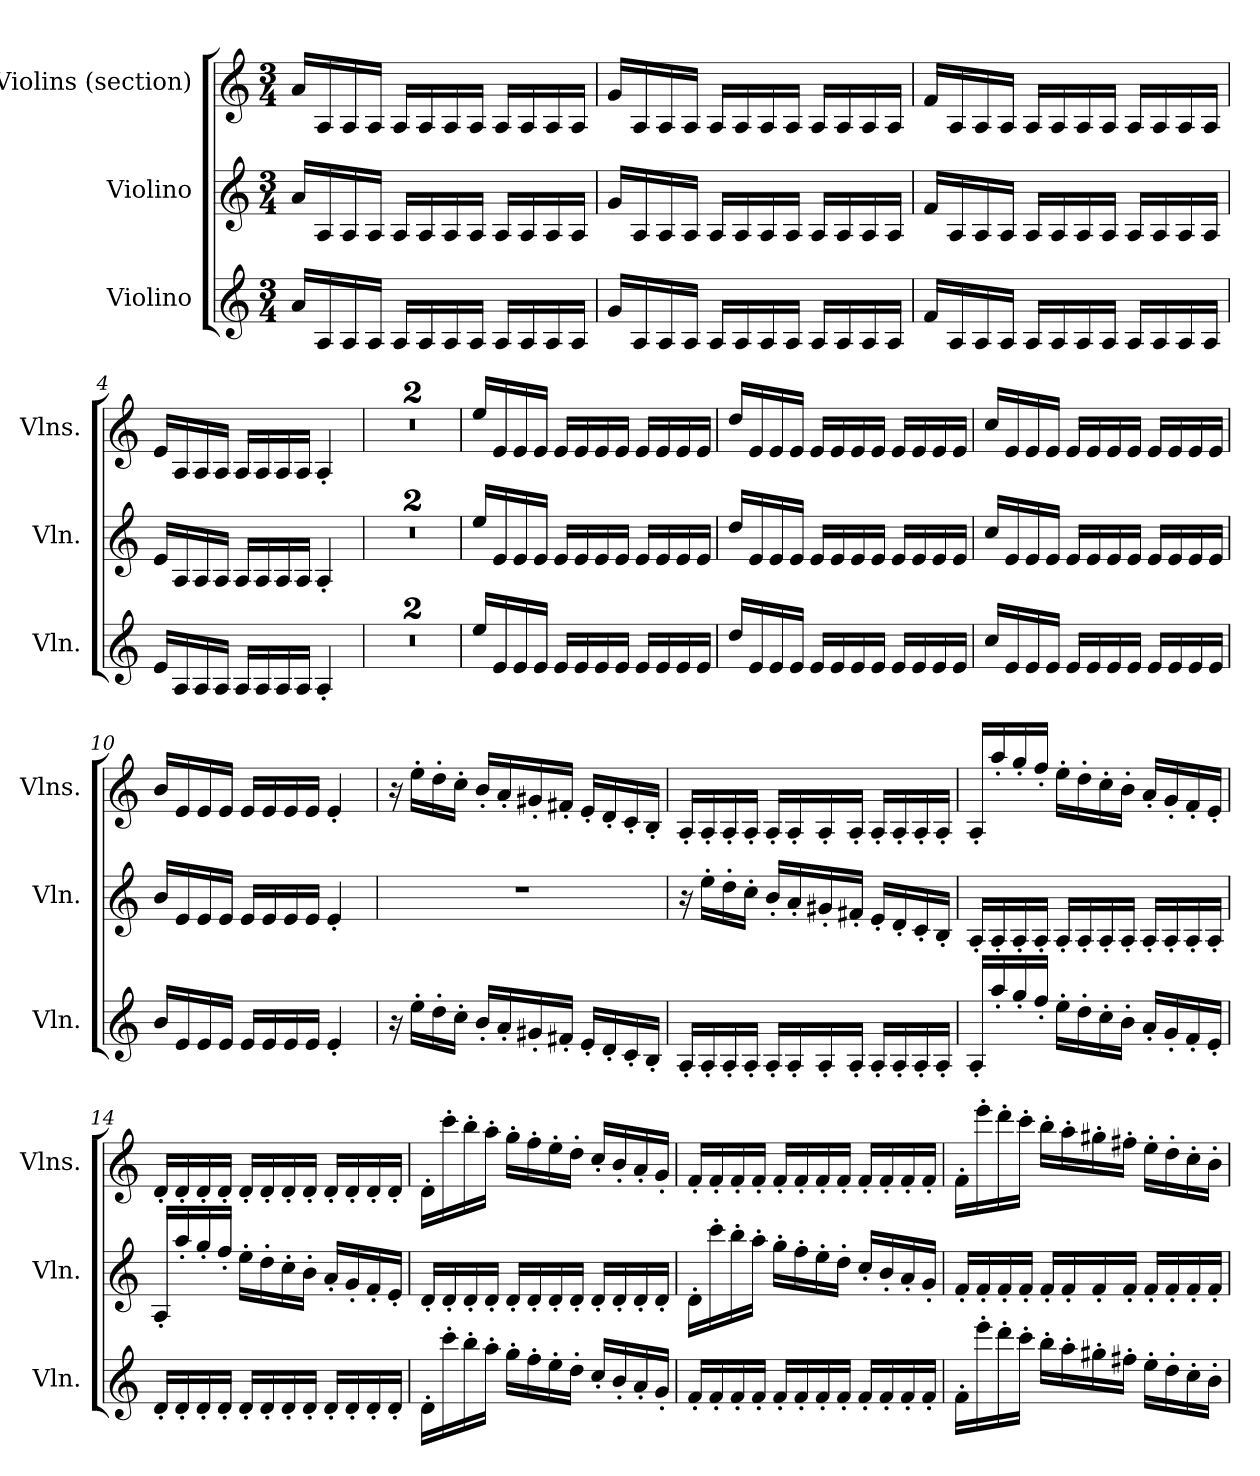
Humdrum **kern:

**kern	**kern	**kern
*part3	*part2	*part1
*staff3	*staff2	*staff1
*I"Violino	*I"Violino	*I"Violins (section)
*I'Vln.	*I'Vln.	*I'Vlns.
*clefG2	*clefG2	*clefG2
*k[]	*k[]	*k[]
*M3/4	*M3/4	*M3/4
*MM120	*MM120	*MM120
=1	=1	=1
16a/LL	16a/LL	16a/LL
16A/	16A/	16A/
16A/	16A/	16A/
16A/JJ	16A/JJ	16A/JJ
16A/LL	16A/LL	16A/LL
16A/	16A/	16A/
16A/	16A/	16A/
16A/JJ	16A/JJ	16A/JJ
16A/LL	16A/LL	16A/LL
16A/	16A/	16A/
16A/	16A/	16A/
16A/JJ	16A/JJ	16A/JJ
=2	=2	=2
16g/LL	16g/LL	16g/LL
16A/	16A/	16A/
16A/	16A/	16A/
16A/JJ	16A/JJ	16A/JJ
16A/LL	16A/LL	16A/LL
16A/	16A/	16A/
16A/	16A/	16A/
16A/JJ	16A/JJ	16A/JJ
16A/LL	16A/LL	16A/LL
16A/	16A/	16A/
16A/	16A/	16A/
16A/JJ	16A/JJ	16A/JJ
!!LO:LB:g=z
=3	=3	=3
16f/LL	16f/LL	16f/LL
16A/	16A/	16A/
16A/	16A/	16A/
16A/JJ	16A/JJ	16A/JJ
16A/LL	16A/LL	16A/LL
16A/	16A/	16A/
16A/	16A/	16A/
16A/JJ	16A/JJ	16A/JJ
16A/LL	16A/LL	16A/LL
16A/	16A/	16A/
16A/	16A/	16A/
16A/JJ	16A/JJ	16A/JJ
=4	=4	=4
16e/LL	16e/LL	16e/LL
16A/	16A/	16A/
16A/	16A/	16A/
16A/JJ	16A/JJ	16A/JJ
16A/LL	16A/LL	16A/LL
16A/	16A/	16A/
16A/	16A/	16A/
16A/JJ	16A/JJ	16A/JJ
4A'/	4A'/	4A'/
=5	=5	=5
2.r	2.r	2.r
=6	=6	=6
2.r	2.r	2.r
!!LO:LB:g=z
=7	=7	=7
16ee/LL	16ee/LL	16ee/LL
16e/	16e/	16e/
16e/	16e/	16e/
16e/JJ	16e/JJ	16e/JJ
16e/LL	16e/LL	16e/LL
16e/	16e/	16e/
16e/	16e/	16e/
16e/JJ	16e/JJ	16e/JJ
16e/LL	16e/LL	16e/LL
16e/	16e/	16e/
16e/	16e/	16e/
16e/JJ	16e/JJ	16e/JJ
=8	=8	=8
16dd/LL	16dd/LL	16dd/LL
16e/	16e/	16e/
16e/	16e/	16e/
16e/JJ	16e/JJ	16e/JJ
16e/LL	16e/LL	16e/LL
16e/	16e/	16e/
16e/	16e/	16e/
16e/JJ	16e/JJ	16e/JJ
16e/LL	16e/LL	16e/LL
16e/	16e/	16e/
16e/	16e/	16e/
16e/JJ	16e/JJ	16e/JJ
=9	=9	=9
16cc/LL	16cc/LL	16cc/LL
16e/	16e/	16e/
16e/	16e/	16e/
16e/JJ	16e/JJ	16e/JJ
16e/LL	16e/LL	16e/LL
16e/	16e/	16e/
16e/	16e/	16e/
16e/JJ	16e/JJ	16e/JJ
16e/LL	16e/LL	16e/LL
16e/	16e/	16e/
16e/	16e/	16e/
16e/JJ	16e/JJ	16e/JJ
!!LO:LB:g=z
=10	=10	=10
16b/LL	16b/LL	16b/LL
16e/	16e/	16e/
16e/	16e/	16e/
16e/JJ	16e/JJ	16e/JJ
16e/LL	16e/LL	16e/LL
16e/	16e/	16e/
16e/	16e/	16e/
16e/JJ	16e/JJ	16e/JJ
4e'/	4e'/	4e'/
=11	=11	=11
16r	2.r	16r
16ee'\LL	.	16ee'\LL
16dd'\	.	16dd'\
16cc'\JJ	.	16cc'\JJ
16b'/LL	.	16b'/LL
16a'/	.	16a'/
16g#X'/	.	16g#X'/
16f#X'/JJ	.	16f#X'/JJ
16e'/LL	.	16e'/LL
16d'/	.	16d'/
16c'/	.	16c'/
16B'/JJ	.	16B'/JJ
=12	=12	=12
16A'/LL	16r	16A'/LL
16A'/	16ee'\LL	16A'/
16A'/	16dd'\	16A'/
16A'/JJ	16cc'\JJ	16A'/JJ
16A'/LL	16b'/LL	16A'/LL
16A'/	16a'/	16A'/
16A'/	16g#X'/	16A'/
16A'/JJ	16f#X'/JJ	16A'/JJ
16A'/LL	16e'/LL	16A'/LL
16A'/	16d'/	16A'/
16A'/	16c'/	16A'/
16A'/JJ	16B'/JJ	16A'/JJ
!!LO:PB:g=z
=13	=13	=13
16A'/LL	16A'/LL	16A'/LL
16aa'/	16A'/	16aa'/
16gg'/	16A'/	16gg'/
16ff'/JJ	16A'/JJ	16ff'/JJ
16ee'\LL	16A'/LL	16ee'\LL
16dd'\	16A'/	16dd'\
16cc'\	16A'/	16cc'\
16b'\JJ	16A'/JJ	16b'\JJ
16a'/LL	16A'/LL	16a'/LL
16g'/	16A'/	16g'/
16f'/	16A'/	16f'/
16e'/JJ	16A'/JJ	16e'/JJ
=14	=14	=14
16d'/LL	16A'/LL	16d'/LL
16d'/	16aa'/	16d'/
16d'/	16gg'/	16d'/
16d'/JJ	16ff'/JJ	16d'/JJ
16d'/LL	16ee'\LL	16d'/LL
16d'/	16dd'\	16d'/
16d'/	16cc'\	16d'/
16d'/JJ	16b'\JJ	16d'/JJ
16d'/LL	16a'/LL	16d'/LL
16d'/	16g'/	16d'/
16d'/	16f'/	16d'/
16d'/JJ	16e'/JJ	16d'/JJ
=15	=15	=15
16d'\LL	16d'/LL	16d'\LL
16ccc'\	16d'/	16ccc'\
16bb'\	16d'/	16bb'\
16aa'\JJ	16d'/JJ	16aa'\JJ
16gg'\LL	16d'/LL	16gg'\LL
16ff'\	16d'/	16ff'\
16ee'\	16d'/	16ee'\
16dd'\JJ	16d'/JJ	16dd'\JJ
16cc'/LL	16d'/LL	16cc'/LL
16b'/	16d'/	16b'/
16a'/	16d'/	16a'/
16g'/JJ	16d'/JJ	16g'/JJ
!!LO:LB:g=z
=16	=16	=16
16f'/LL	16d'\LL	16f'/LL
16f'/	16ccc'\	16f'/
16f'/	16bb'\	16f'/
16f'/JJ	16aa'\JJ	16f'/JJ
16f'/LL	16gg'\LL	16f'/LL
16f'/	16ff'\	16f'/
16f'/	16ee'\	16f'/
16f'/JJ	16dd'\JJ	16f'/JJ
16f'/LL	16cc'/LL	16f'/LL
16f'/	16b'/	16f'/
16f'/	16a'/	16f'/
16f'/JJ	16g'/JJ	16f'/JJ
=17	=17	=17
16f'\LL	16f'/LL	16f'\LL
16eee'\	16f'/	16eee'\
16ddd'\	16f'/	16ddd'\
16ccc'\JJ	16f'/JJ	16ccc'\JJ
16bb'\LL	16f'/LL	16bb'\LL
16aa'\	16f'/	16aa'\
16gg#X'\	16f'/	16gg#X'\
16ff#X'\JJ	16f'/JJ	16ff#X'\JJ
16ee'\LL	16f'/LL	16ee'\LL
16dd'\	16f'/	16dd'\
16cc'\	16f'/	16cc'\
16b'\JJ	16f'/JJ	16b'\JJ
=	=	=
*-	*-	*-
